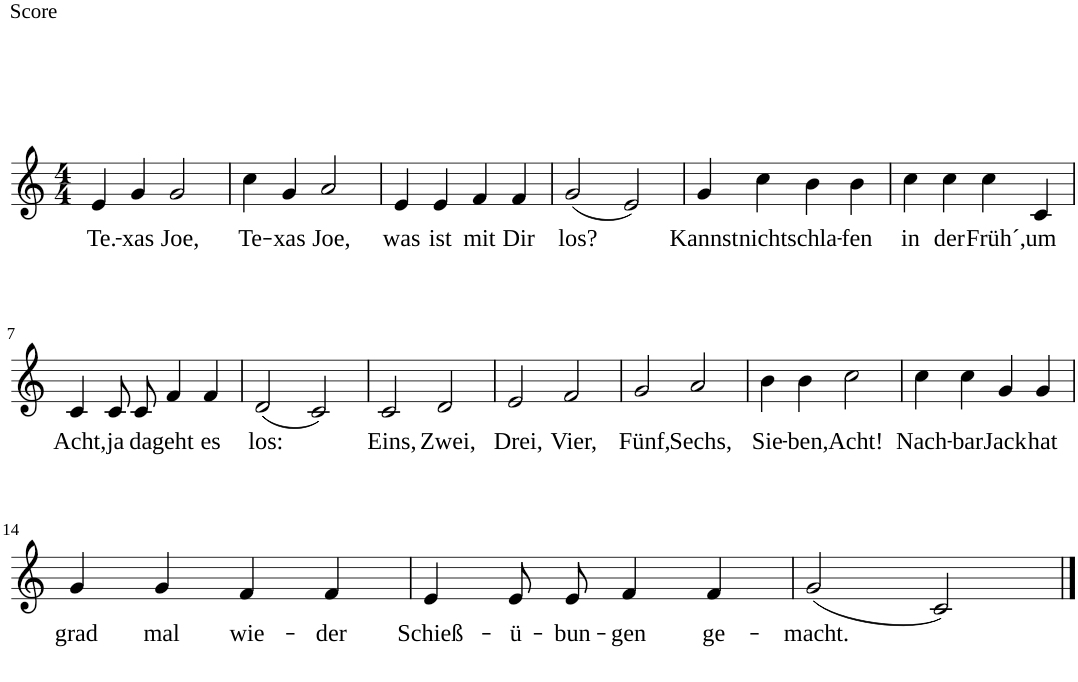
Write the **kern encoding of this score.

**kern	**text
*part1	*part1
*staff1	*staff1
*I"P1	*
*clefG2	*
*k[]	*
*M4/4	*
=1	=1
!	!LO:LY:b
4e/	Te.-
!	!LO:LY:b
4g/	-xas
!	!LO:LY:b
2g/	Joe,
=2	=2
!	!LO:LY:b
4cc\	Te-
!	!LO:LY:b
4g/	-xas
!	!LO:LY:b
2a/	Joe,
=3	=3
!	!LO:LY:b
4e/	was
!	!LO:LY:b
4e/	ist
!	!LO:LY:b
4f/	mit
!	!LO:LY:b
4f/	Dir
=4	=4
!	!LO:LY:b
(2g/	los?
2e/)	.
=5	=5
!	!LO:LY:b
4g/	Kannst
!	!LO:LY:b
4cc\	nicht
!	!LO:LY:b
4b\	schla-
!	!LO:LY:b
4b\	-fen
=6	=6
!	!LO:LY:b
4cc\	in
!	!LO:LY:b
4cc\	der
!	!LO:LY:b
4cc\	Früh´,
!	!LO:LY:b
4c/	um
!!LO:LB:g=z
=7	=7
!	!LO:LY:b
4c/	Acht,
!	!LO:LY:b
8c/L	ja
!	!LO:LY:b
8c/J	da
!	!LO:LY:b
4f/	geht
!	!LO:LY:b
4f/	es
=8	=8
!	!LO:LY:b
(2d/	los:
2c/)	.
=9	=9
!	!LO:LY:b
2c/	Eins,
!	!LO:LY:b
2d/	Zwei,
=10	=10
!	!LO:LY:b
2e/	Drei,
!	!LO:LY:b
2f/	Vier,
=11	=11
!	!LO:LY:b
2g/	Fünf,
!	!LO:LY:b
2a/	Sechs,
=12	=12
!	!LO:LY:b
4b\	Sie-
!	!LO:LY:b
4b\	-ben,
!	!LO:LY:b
2cc\	Acht!
=13	=13
!	!LO:LY:b
4cc\	Nach-
!	!LO:LY:b
4cc\	-bar
!	!LO:LY:b
4g/	Jack
!	!LO:LY:b
4g/	hat
!!LO:LB:g=z
=14	=14
!	!LO:LY:b
4g/	grad
!	!LO:LY:b
4g/	mal
!	!LO:LY:b
4f/	wie-
!	!LO:LY:b
4f/	-der
=15	=15
!	!LO:LY:b
4e/	Schieß-
!	!LO:LY:b
8e/L	-ü-
!	!LO:LY:b
8e/J	-bun-
!	!LO:LY:b
4f/	-gen
!	!LO:LY:b
4f/	ge-
=16	=16
!	!LO:LY:b
(2g/	-macht.
2c/)	.
==	==
*-	*-
